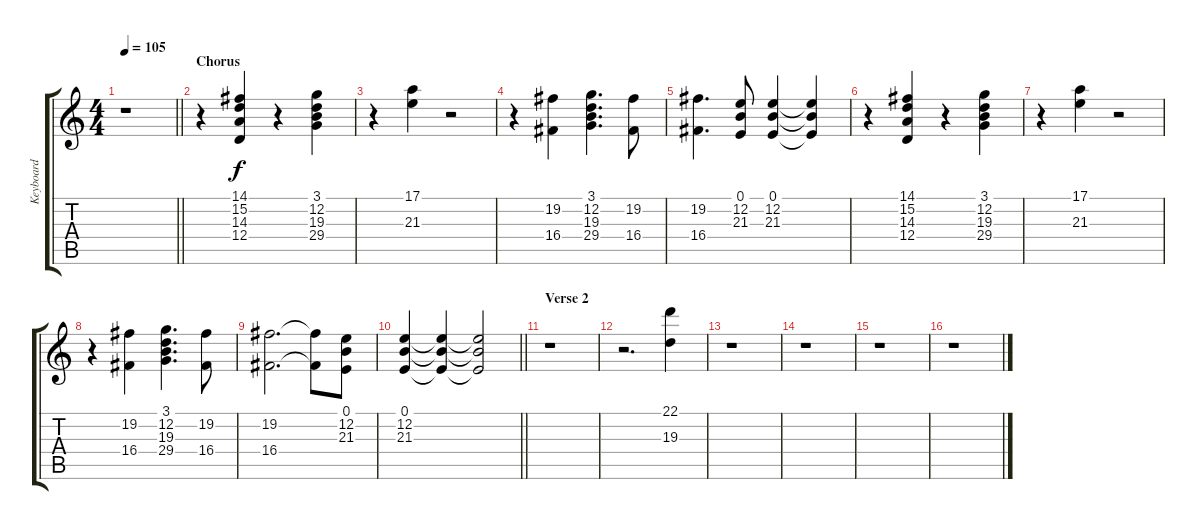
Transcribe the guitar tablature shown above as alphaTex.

\track ("Keyboard" "Keyboard") {instrument stringensemble1}
\staff {score tabs}
\tuning (E4 B3 G3 D3 A2 E2) {hide}
\ts (4 4)
\tempo 105
\clef g2
\barLineRight lightlight
\ks c
r.1{dy f} |
\section ("" "Chorus")
r.4 (14.1 15.2 14.3 12.4).4 r.4 (3.1 12.2 19.3 29.4).4 |
r.4 (17.1 21.3).4 r.2 |
r.4 (19.2 16.4).4 (3.1 12.2 19.3 29.4).4{d} (19.2 16.4).8 |
(19.2 16.4).4{d} (0.1 12.2 21.3).8 (0.1 12.2 21.3).4 (0.1{t} 12.2{t} 21.3{t}).4 |
r.4 (14.1 15.2 14.3 12.4).4 r.4 (3.1 12.2 19.3 29.4).4 |
r.4 (17.1 21.3).4 r.2 |
r.4 (19.2 16.4).4 (3.1 12.2 19.3 29.4).4{d} (19.2 16.4).8 |
(19.2 16.4).2{d} (19.2{t} 16.4{t}).8 (0.1 12.2 21.3).8 |
\barLineRight lightlight
(0.1 12.2 21.3).4 (0.1{t} 12.2{t} 21.3{t}).4 (0.1{t} 12.2{t} 21.3{t}).2 |
\section ("" "Verse 2")
r.1 |
r.2{d} (22.1 19.3).4 |
r.1 |
r.1 |
r.1 |
r.1
